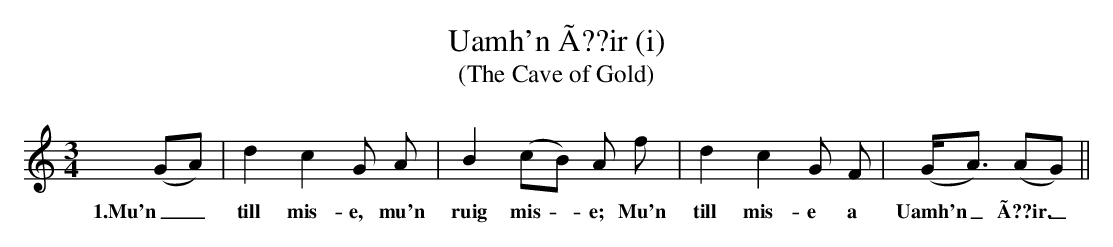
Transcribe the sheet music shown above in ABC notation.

X:1
T:Uamh'n Ã??ir (i)
T:(The Cave of Gold)
M:3/4
L:1/8
K:C
(GA)|d2 c2 G A|B2 (cB) A f|d2 c2 G F|(G/A3/2) (AG)||
w:1.Mu'n_ till mis-e, mu'n ruig mis - e; Mu'n till mis-e a Uamh'n_ Ã??ir._
